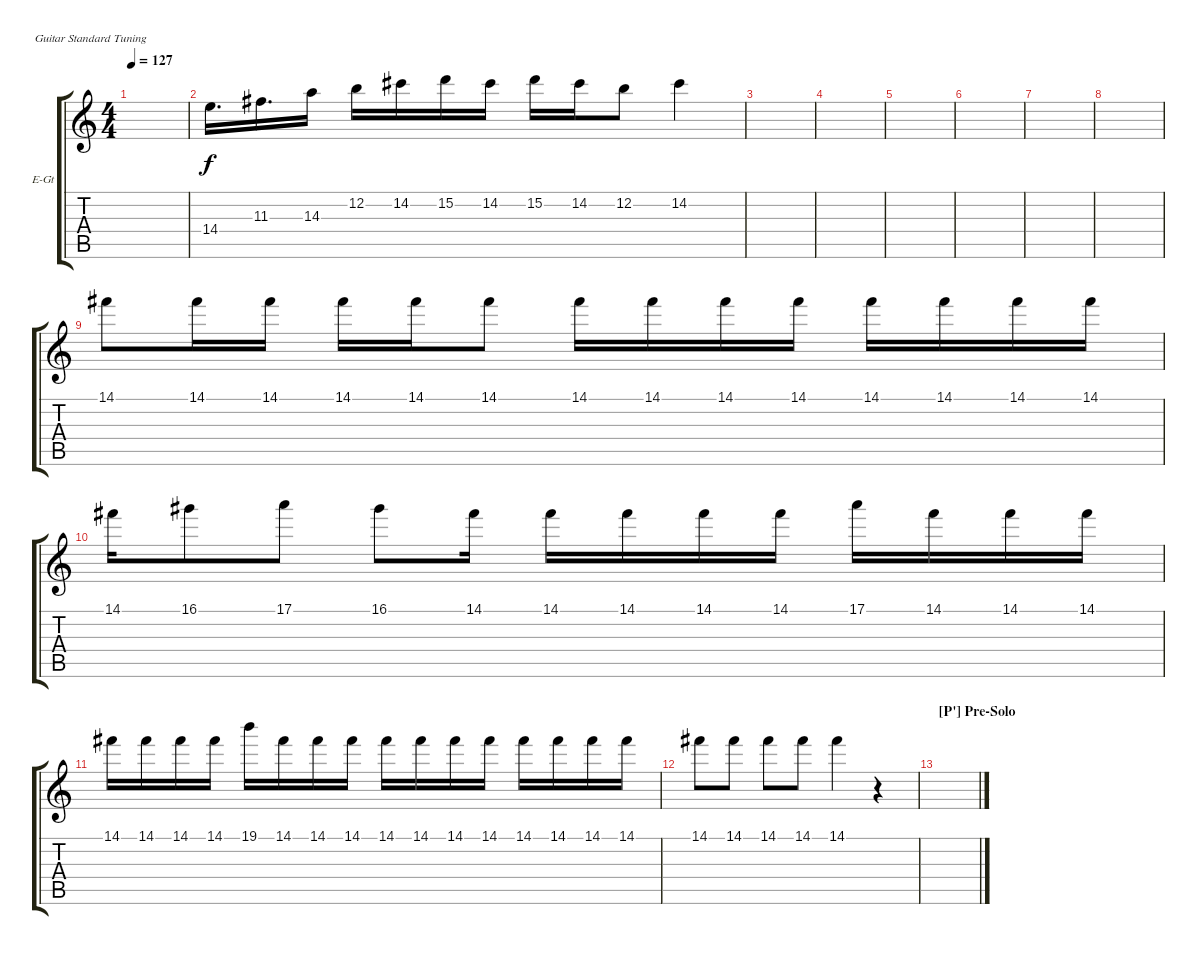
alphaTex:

\defaultSystemsLayout 4
\bracketExtendMode groupsimilarinstruments
\firstSystemTrackNameOrientation horizontal
\otherSystemsTrackNameOrientation horizontal
\track ("Carlos Santana Electric Guitar" "E-Gt") {instrument overdrivenguitar}
\staff {score tabs}
\tuning (E4 B3 G3 D3 A2 E2)
\ts (4 4)
\tempo 127
\clef g2
\scale
0.333333
\ks c
|
\scale
0.333333 14.4.16{d} 11.3.16{d} 14.3.16 12.2.16 14.2.16 15.2.16 14.2.16 15.2.16 14.2.16 12.2.8 14.2.4 |
\scale
0.333333 |
\scale
0.333333 |
\scale
0.333333 |
\scale
0.333333 |
\scale
0.333333 |
\scale
0.333333 |
\scale
0.333333 14.1.8 14.1.16 14.1.16 14.1.16 14.1.16 14.1.8 14.1.16 14.1.16 14.1.16 14.1.16 14.1.16 14.1.16 14.1.16 14.1.16 |
\scale
0.333333 14.1.16 16.1.8 17.1.8 16.1.8 14.1.16 14.1.16 14.1.16 14.1.16 14.1.16 17.1.16 14.1.16 14.1.16 14.1.16 |
\scale
0.333333 14.1.16 14.1.16 14.1.16 14.1.16 19.1.16 14.1.16 14.1.16 14.1.16 14.1.16 14.1.16 14.1.16 14.1.16 14.1.16 14.1.16 14.1.16 14.1.16 |
\scale
0.333333 14.1.8 14.1.8 14.1.8 14.1.8 14.1.4 r.4 |
\section ("P'" "Pre-Solo")
\scale
0.333333 |
\scale
0.333333 |
\scale
0.333333 |
\scale
0.333333
